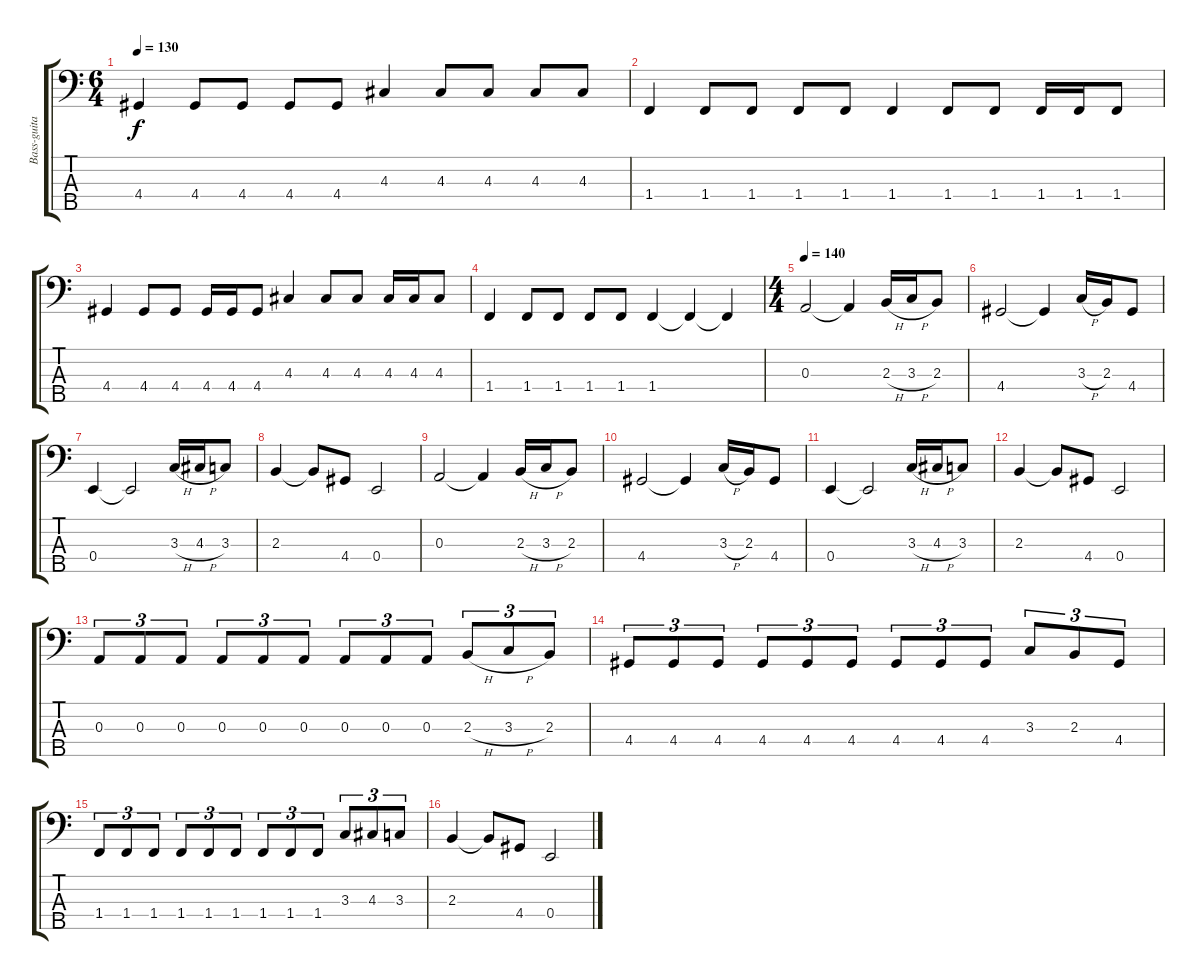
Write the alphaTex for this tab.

\track ("Bass-guitar - Vortex" "Bass-guita") {instrument electricbassfinger}
\staff {score tabs}
\tuning (G2 D2 A1 E1 B0) {hide}
\ts (6 4)
\tempo 130
\clef f4
\ks c
4.4.4{dy f} 4.4.8 4.4.8 4.4.8 4.4.8 4.3.4 4.3.8 4.3.8 4.3.8 4.3.8 |
1.4.4 1.4.8 1.4.8 1.4.8 1.4.8 1.4.4 1.4.8 1.4.8 1.4.16 1.4.16 1.4.8 |
4.4.4 4.4.8 4.4.8 4.4.16 4.4.16 4.4.8 4.3.4 4.3.8 4.3.8 4.3.16 4.3.16 4.3.8 |
1.4.4 1.4.8 1.4.8 1.4.8 1.4.8 1.4.4 1.4{t}.4 1.4{t}.4 |
\ts (4 4)
\tempo 140
0.3.2 0.3{t}.4 2.3{h}.16 3.3{h}.16 2.3.8 |
4.4.2 4.4{t}.4 3.3{h}.16 2.3.16 4.4.8 |
0.4.4 0.4{t}.2 3.3{h}.16 4.3{h}.16 3.3.8 |
2.3.4 2.3{t}.8 4.4.8 0.4.2 |
0.3.2 0.3{t}.4 2.3{h}.16 3.3{h}.16 2.3.8 |
4.4.2 4.4{t}.4 3.3{h}.16 2.3.16 4.4.8 |
0.4.4 0.4{t}.2 3.3{h}.16 4.3{h}.16 3.3.8 |
2.3.4 2.3{t}.8 4.4.8 0.4.2 |
0.3.8{tu (3 2)} 0.3.8{tu (3 2)} 0.3.8{tu (3 2)} 0.3.8{tu (3 2)} 0.3.8{tu (3 2)} 0.3.8{tu (3 2)} 0.3.8{tu (3 2)} 0.3.8{tu (3 2)} 0.3.8{tu (3 2)} 2.3{h}.8{tu (3 2)} 3.3{h}.8{tu (3 2)} 2.3.8{tu (3 2)} |
4.4.8{tu (3 2)} 4.4.8{tu (3 2)} 4.4.8{tu (3 2)} 4.4.8{tu (3 2)} 4.4.8{tu (3 2)} 4.4.8{tu (3 2)} 4.4.8{tu (3 2)} 4.4.8{tu (3 2)} 4.4.8{tu (3 2)} 3.3.8{tu (3 2)} 2.3.8{tu (3 2)} 4.4.8{tu (3 2)} |
1.4.8{tu (3 2)} 1.4.8{tu (3 2)} 1.4.8{tu (3 2)} 1.4.8{tu (3 2)} 1.4.8{tu (3 2)} 1.4.8{tu (3 2)} 1.4.8{tu (3 2)} 1.4.8{tu (3 2)} 1.4.8{tu (3 2)} 3.3.8{tu (3 2)} 4.3.8{tu (3 2)} 3.3.8{tu (3 2)} |
2.3.4 2.3{t}.8 4.4.8 0.4.2
